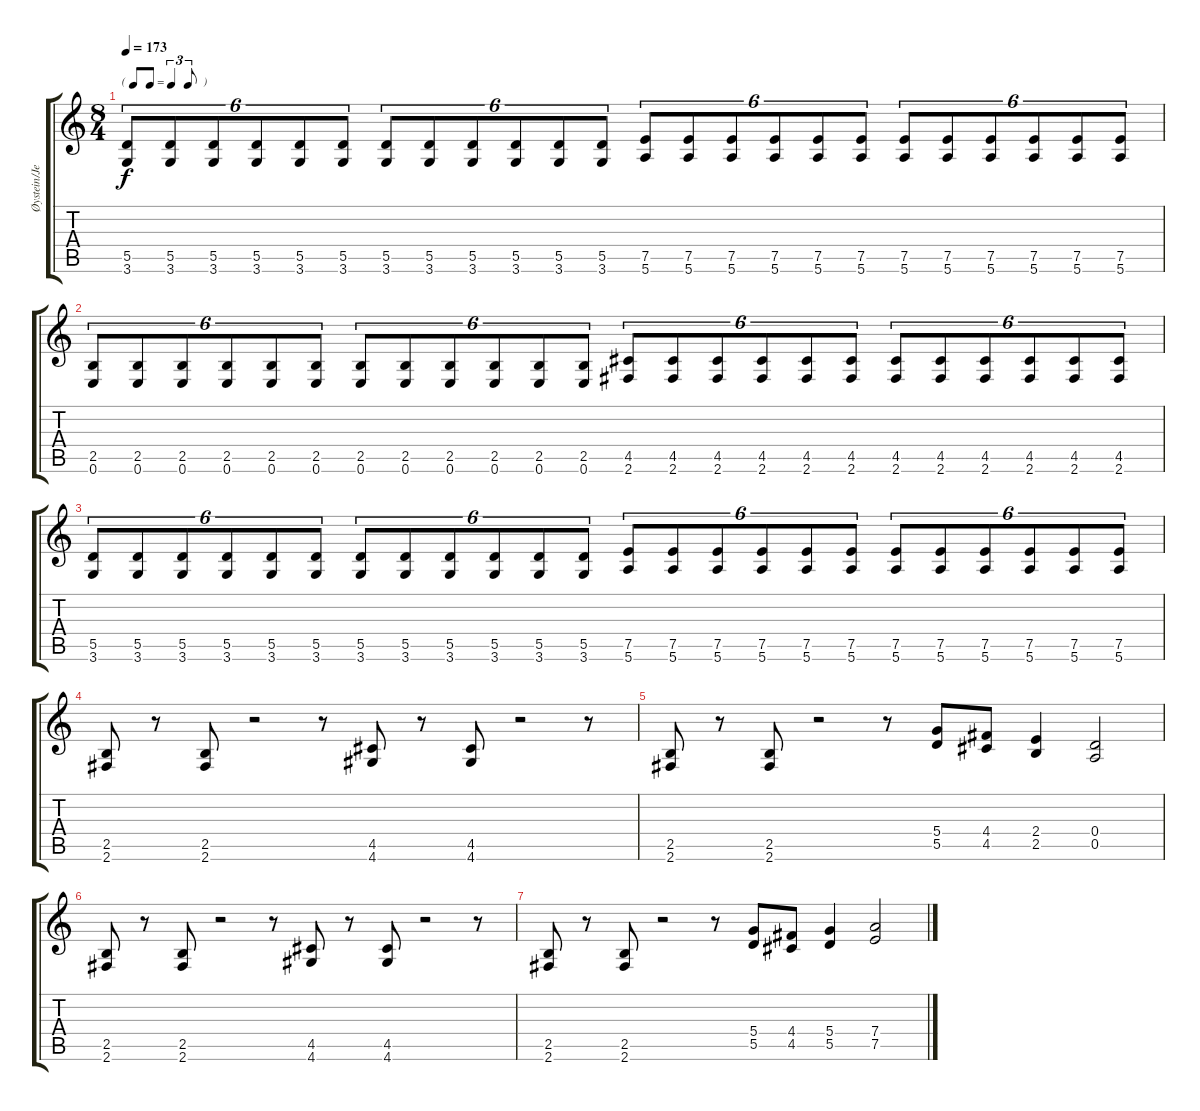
\track ("Øystein/Jens" "Øystein/Je") {instrument distortionguitar}
\staff {score tabs}
\tuning (E4 B3 G3 D3 A2 E2) {hide}
\ts (8 4)
\tf triplet8th
\tempo 173
\clef g2
\ks c
(5.5 3.6).8{tu (6 4) dy f} (5.5 3.6).8{tu (6 4)} (5.5 3.6).8{tu (6 4)} (5.5 3.6).8{tu (6 4)} (5.5 3.6).8{tu (6 4)} (5.5 3.6).8{tu (6 4)} (5.5 3.6).8{tu (6 4)} (5.5 3.6).8{tu (6 4)} (5.5 3.6).8{tu (6 4)} (5.5 3.6).8{tu (6 4)} (5.5 3.6).8{tu (6 4)} (5.5 3.6).8{tu (6 4)} (7.5 5.6).8{tu (6 4)} (7.5 5.6).8{tu (6 4)} (7.5 5.6).8{tu (6 4)} (7.5 5.6).8{tu (6 4)} (7.5 5.6).8{tu (6 4)} (7.5 5.6).8{tu (6 4)} (7.5 5.6).8{tu (6 4)} (7.5 5.6).8{tu (6 4)} (7.5 5.6).8{tu (6 4)} (7.5 5.6).8{tu (6 4)} (7.5 5.6).8{tu (6 4)} (7.5 5.6).8{tu (6 4)} |
(2.5 0.6).8{tu (6 4)} (2.5 0.6).8{tu (6 4)} (2.5 0.6).8{tu (6 4)} (2.5 0.6).8{tu (6 4)} (2.5 0.6).8{tu (6 4)} (2.5 0.6).8{tu (6 4)} (2.5 0.6).8{tu (6 4)} (2.5 0.6).8{tu (6 4)} (2.5 0.6).8{tu (6 4)} (2.5 0.6).8{tu (6 4)} (2.5 0.6).8{tu (6 4)} (2.5 0.6).8{tu (6 4)} (4.5 2.6).8{tu (6 4)} (4.5 2.6).8{tu (6 4)} (4.5 2.6).8{tu (6 4)} (4.5 2.6).8{tu (6 4)} (4.5 2.6).8{tu (6 4)} (4.5 2.6).8{tu (6 4)} (4.5 2.6).8{tu (6 4)} (4.5 2.6).8{tu (6 4)} (4.5 2.6).8{tu (6 4)} (4.5 2.6).8{tu (6 4)} (4.5 2.6).8{tu (6 4)} (4.5 2.6).8{tu (6 4)} |
(5.5 3.6).8{tu (6 4)} (5.5 3.6).8{tu (6 4)} (5.5 3.6).8{tu (6 4)} (5.5 3.6).8{tu (6 4)} (5.5 3.6).8{tu (6 4)} (5.5 3.6).8{tu (6 4)} (5.5 3.6).8{tu (6 4)} (5.5 3.6).8{tu (6 4)} (5.5 3.6).8{tu (6 4)} (5.5 3.6).8{tu (6 4)} (5.5 3.6).8{tu (6 4)} (5.5 3.6).8{tu (6 4)} (7.5 5.6).8{tu (6 4)} (7.5 5.6).8{tu (6 4)} (7.5 5.6).8{tu (6 4)} (7.5 5.6).8{tu (6 4)} (7.5 5.6).8{tu (6 4)} (7.5 5.6).8{tu (6 4)} (7.5 5.6).8{tu (6 4)} (7.5 5.6).8{tu (6 4)} (7.5 5.6).8{tu (6 4)} (7.5 5.6).8{tu (6 4)} (7.5 5.6).8{tu (6 4)} (7.5 5.6).8{tu (6 4)} |
(2.5 2.6).8 r.8 (2.5 2.6).8 r.2 r.8 (4.5 4.6).8 r.8 (4.5 4.6).8 r.2 r.8 |
(2.5 2.6).8 r.8 (2.5 2.6).8 r.2 r.8 (5.4 5.5).8 (4.4 4.5).8 (2.4 2.5).4 (0.4 0.5).2 |
(2.5 2.6).8 r.8 (2.5 2.6).8 r.2 r.8 (4.5 4.6).8 r.8 (4.5 4.6).8 r.2 r.8 |
(2.5 2.6).8 r.8 (2.5 2.6).8 r.2 r.8 (5.4 5.5).8 (4.4 4.5).8 (5.4 5.5).4 (7.4 7.5).2
